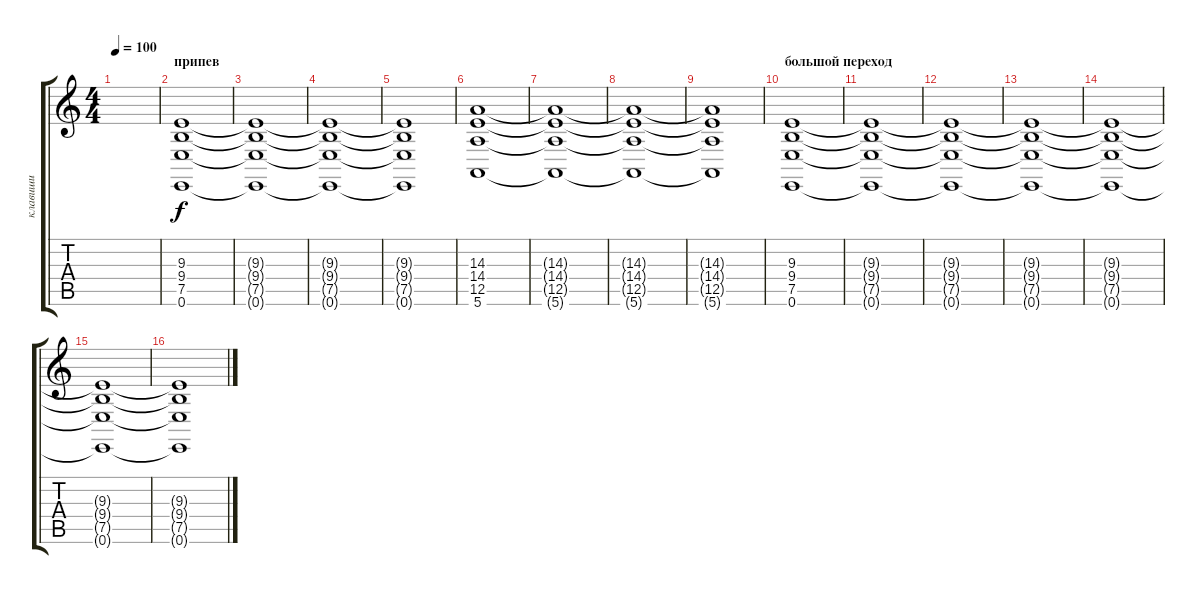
\track ("клавиши " "клавиши ") {instrument synthstrings1}
\staff {score tabs}
\tuning (E4 B3 G3 D3 A2 E2) {hide}
\ts (4 4)
\tempo 100
\clef g2
\ks c
|
\section ("" "припев")
(9.3 9.4 7.5 0.6).1 |
(9.3{t} 9.4{t} 7.5{t} 0.6{t}).1 |
(9.3{t} 9.4{t} 7.5{t} 0.6{t}).1 |
(9.3{t} 9.4{t} 7.5{t} 0.6{t}).1 |
(14.3 14.4 12.5 5.6).1 |
(14.3{t} 14.4{t} 12.5{t} 5.6{t}).1 |
(14.3{t} 14.4{t} 12.5{t} 5.6{t}).1 |
(14.3{t} 14.4{t} 12.5{t} 5.6{t}).1 |
\section ("" "большой переход")
(9.3 9.4 7.5 0.6).1 |
(9.3{t} 9.4{t} 7.5{t} 0.6{t}).1 |
(9.3{t} 9.4{t} 7.5{t} 0.6{t}).1 |
(9.3{t} 9.4{t} 7.5{t} 0.6{t}).1 |
(9.3{t} 9.4{t} 7.5{t} 0.6{t}).1 |
(9.3{t} 9.4{t} 7.5{t} 0.6{t}).1 |
(9.3{t} 9.4{t} 7.5{t} 0.6{t}).1
